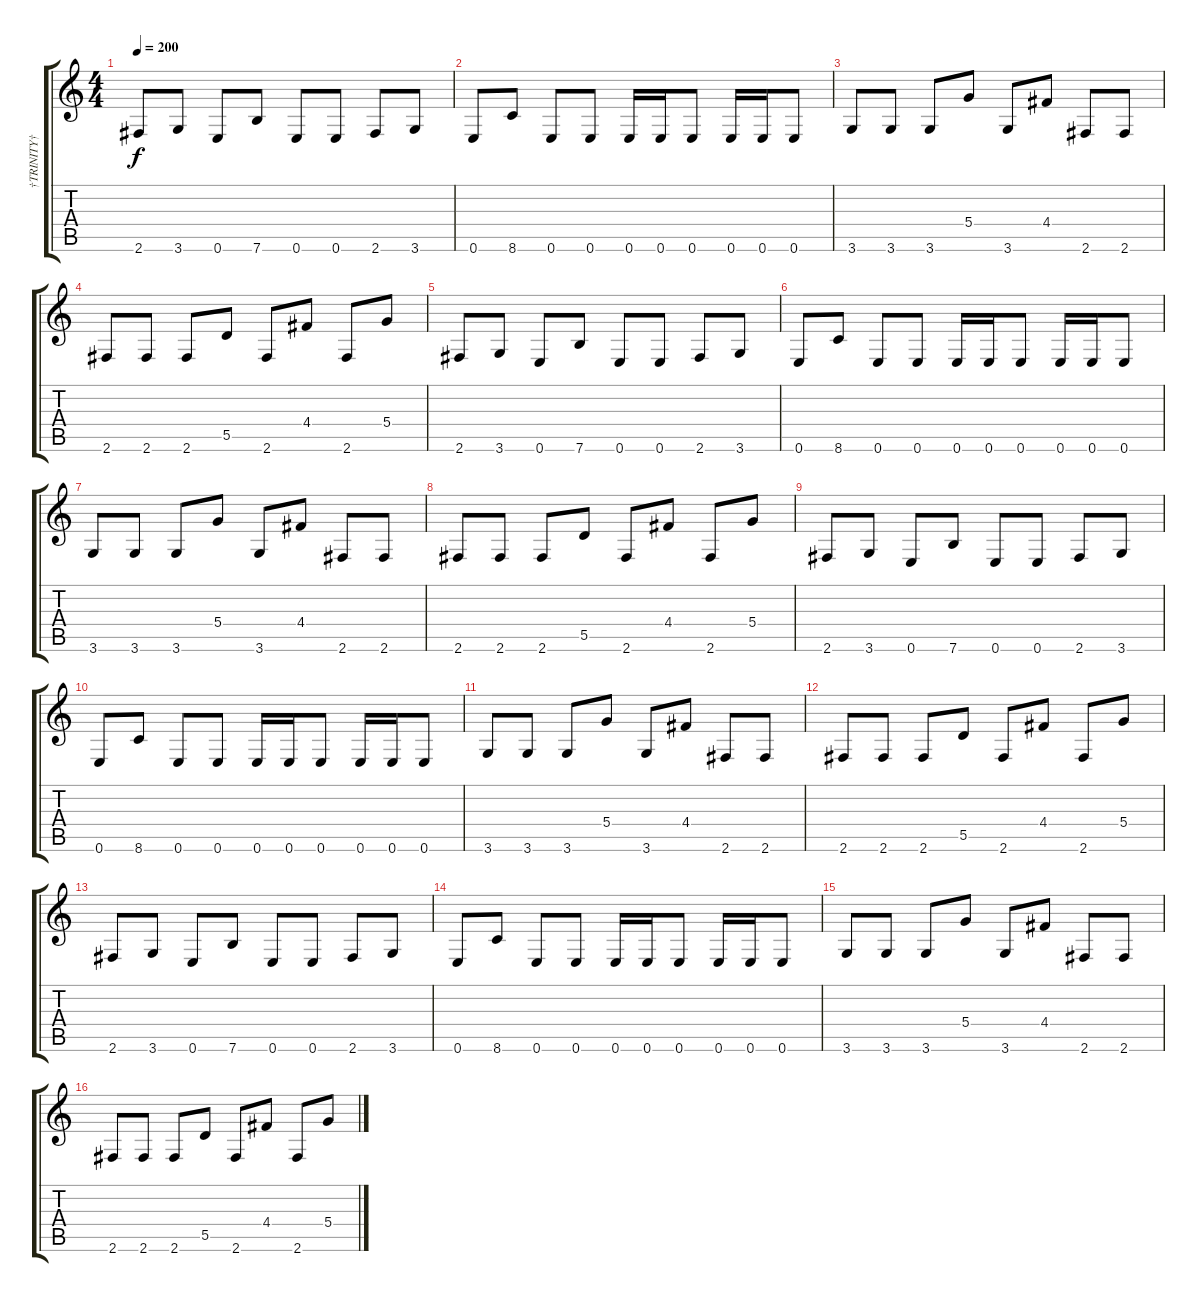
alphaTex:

\track ("†TRINITY†" "†TRINITY†") {instrument distortionguitar}
\staff {score tabs}
\tuning (E4 B3 G3 D3 A2 E2) {hide}
\ts (4 4)
\tempo 200
\clef g2
\ks c
2.6.8{dy f} 3.6.8 0.6.8 7.6.8 0.6.8 0.6.8 2.6.8 3.6.8 |
0.6.8 8.6.8 0.6.8 0.6.8 0.6.16 0.6.16 0.6.8 0.6.16 0.6.16 0.6.8 |
3.6.8 3.6.8 3.6.8 5.4.8 3.6.8 4.4.8 2.6.8 2.6.8 |
2.6.8 2.6.8 2.6.8 5.5.8 2.6.8 4.4.8 2.6.8 5.4.8 |
2.6.8 3.6.8 0.6.8 7.6.8 0.6.8 0.6.8 2.6.8 3.6.8 |
0.6.8 8.6.8 0.6.8 0.6.8 0.6.16 0.6.16 0.6.8 0.6.16 0.6.16 0.6.8 |
3.6.8 3.6.8 3.6.8 5.4.8 3.6.8 4.4.8 2.6.8 2.6.8 |
2.6.8 2.6.8 2.6.8 5.5.8 2.6.8 4.4.8 2.6.8 5.4.8 |
2.6.8 3.6.8 0.6.8 7.6.8 0.6.8 0.6.8 2.6.8 3.6.8 |
0.6.8 8.6.8 0.6.8 0.6.8 0.6.16 0.6.16 0.6.8 0.6.16 0.6.16 0.6.8 |
3.6.8 3.6.8 3.6.8 5.4.8 3.6.8 4.4.8 2.6.8 2.6.8 |
2.6.8 2.6.8 2.6.8 5.5.8 2.6.8 4.4.8 2.6.8 5.4.8 |
2.6.8 3.6.8 0.6.8 7.6.8 0.6.8 0.6.8 2.6.8 3.6.8 |
0.6.8 8.6.8 0.6.8 0.6.8 0.6.16 0.6.16 0.6.8 0.6.16 0.6.16 0.6.8 |
3.6.8 3.6.8 3.6.8 5.4.8 3.6.8 4.4.8 2.6.8 2.6.8 |
2.6.8 2.6.8 2.6.8 5.5.8 2.6.8 4.4.8 2.6.8 5.4.8
